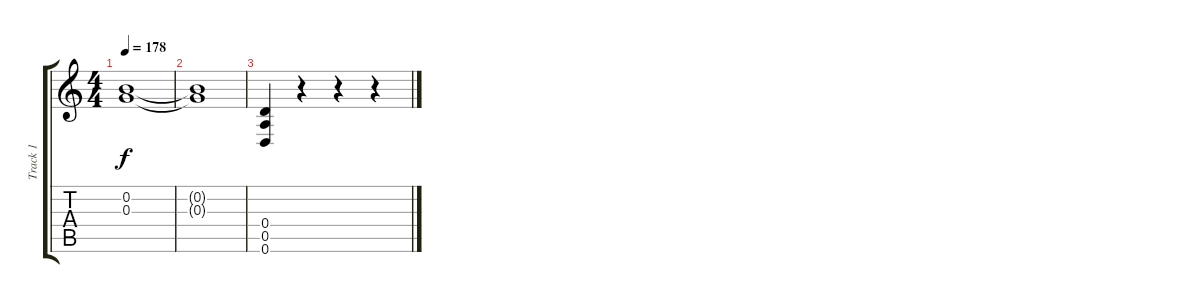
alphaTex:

\track ("Track 1" "Track 1") {instrument overdrivenguitar}
\staff {score tabs}
\tuning (E4 B3 G3 D3 A2 D2) {hide}
\ts (4 4)
\tempo 178
\clef g2
\ks c
(0.2{t} 0.3{t}).1{dy f} |
(0.2{t} 0.3{t}).1 |
(0.4 0.5 0.6).4 r.4 r.4 r.4
